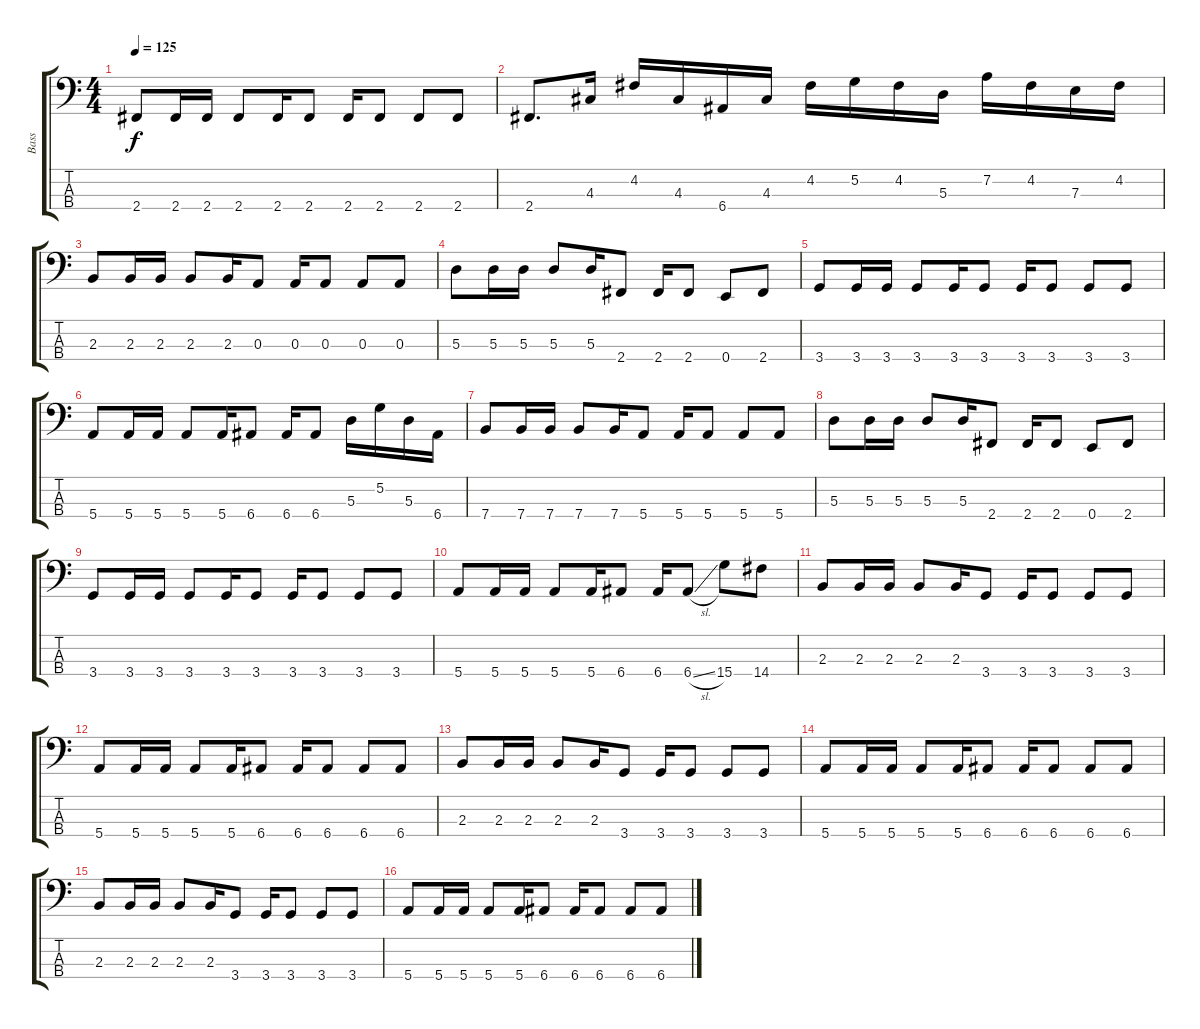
\track ("Bass" "Bass") {instrument electricbassfinger}
\staff {score tabs}
\tuning (G2 D2 A1 E1) {hide}
\ts (4 4)
\tempo 125
\clef f4
\ks c
2.4.8{dy f} 2.4.16 2.4.16 2.4.8 2.4.16 2.4.8 2.4.16 2.4.8 2.4.8 2.4.8 |
2.4.8{d} 4.3.16 4.2.16 4.3.16 6.4.16 4.3.16 4.2.16 5.2.16 4.2.16 5.3.16 7.2.16 4.2.16 7.3.16 4.2.16 |
2.3.8 2.3.16 2.3.16 2.3.8 2.3.16 0.3.8 0.3.16 0.3.8 0.3.8 0.3.8 |
5.3.8 5.3.16 5.3.16 5.3.8 5.3.16 2.4.8 2.4.16 2.4.8 0.4.8 2.4.8 |
3.4.8 3.4.16 3.4.16 3.4.8 3.4.16 3.4.8 3.4.16 3.4.8 3.4.8 3.4.8 |
5.4.8 5.4.16 5.4.16 5.4.8 5.4.16 6.4.8 6.4.16 6.4.8 5.3.16 5.2.16 5.3.16 6.4.16 |
7.4.8 7.4.16 7.4.16 7.4.8 7.4.16 5.4.8 5.4.16 5.4.8 5.4.8 5.4.8 |
5.3.8 5.3.16 5.3.16 5.3.8 5.3.16 2.4.8 2.4.16 2.4.8 0.4.8 2.4.8 |
3.4.8 3.4.16 3.4.16 3.4.8 3.4.16 3.4.8 3.4.16 3.4.8 3.4.8 3.4.8 |
5.4.8 5.4.16 5.4.16 5.4.8 5.4.16 6.4.8 6.4.16 6.4{sl}.8 15.4.8 14.4.8 |
2.3.8 2.3.16 2.3.16 2.3.8 2.3.16 3.4.8 3.4.16 3.4.8 3.4.8 3.4.8 |
5.4.8 5.4.16 5.4.16 5.4.8 5.4.16 6.4.8 6.4.16 6.4.8 6.4.8 6.4.8 |
2.3.8 2.3.16 2.3.16 2.3.8 2.3.16 3.4.8 3.4.16 3.4.8 3.4.8 3.4.8 |
5.4.8 5.4.16 5.4.16 5.4.8 5.4.16 6.4.8 6.4.16 6.4.8 6.4.8 6.4.8 |
2.3.8 2.3.16 2.3.16 2.3.8 2.3.16 3.4.8 3.4.16 3.4.8 3.4.8 3.4.8 |
5.4.8 5.4.16 5.4.16 5.4.8 5.4.16 6.4.8 6.4.16 6.4.8 6.4.8 6.4.8
